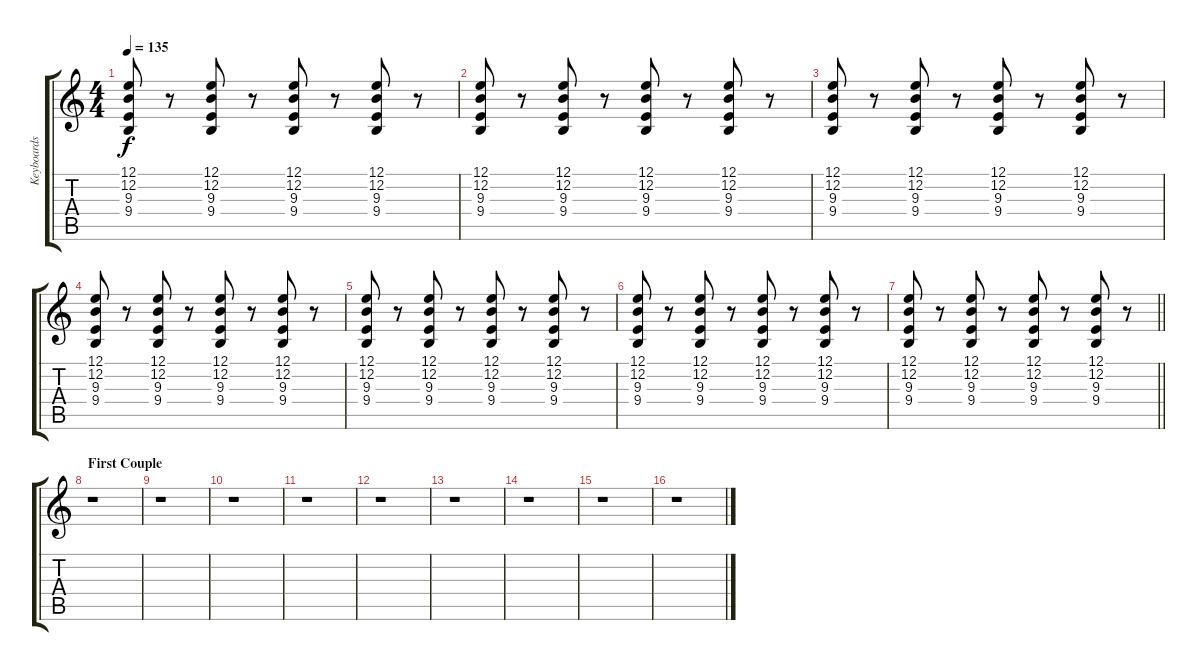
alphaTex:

\track ("Keyboards" "Keyboards") {instrument lead1square}
\staff {score tabs}
\tuning (E4 B3 G3 D3 A2 E2) {hide}
\ts (4 4)
\tempo 135
\clef g2
\ks c
(12.1 12.2 9.3 9.4).8{dy f} r.8 (12.1 12.2 9.3 9.4).8 r.8 (12.1 12.2 9.3 9.4).8 r.8 (12.1 12.2 9.3 9.4).8 r.8 |
(12.1 12.2 9.3 9.4).8 r.8 (12.1 12.2 9.3 9.4).8 r.8 (12.1 12.2 9.3 9.4).8 r.8 (12.1 12.2 9.3 9.4).8 r.8 |
(12.1 12.2 9.3 9.4).8 r.8 (12.1 12.2 9.3 9.4).8 r.8 (12.1 12.2 9.3 9.4).8 r.8 (12.1 12.2 9.3 9.4).8 r.8 |
(12.1 12.2 9.3 9.4).8 r.8 (12.1 12.2 9.3 9.4).8 r.8 (12.1 12.2 9.3 9.4).8 r.8 (12.1 12.2 9.3 9.4).8 r.8 |
(12.1 12.2 9.3 9.4).8 r.8 (12.1 12.2 9.3 9.4).8 r.8 (12.1 12.2 9.3 9.4).8 r.8 (12.1 12.2 9.3 9.4).8 r.8 |
(12.1 12.2 9.3 9.4).8{volume 5} r.8 (12.1 12.2 9.3 9.4).8 r.8 (12.1 12.2 9.3 9.4).8 r.8 (12.1 12.2 9.3 9.4).8 r.8 |
\barLineRight lightlight
(12.1 12.2 9.3 9.4).8 r.8 (12.1 12.2 9.3 9.4).8 r.8 (12.1 12.2 9.3 9.4).8 r.8 (12.1 12.2 9.3 9.4).8 r.8 |
\section ("" "First Couple")
r.1 |
r.1 |
r.1 |
r.1 |
r.1 |
r.1 |
r.1 |
r.1 |
r.1
